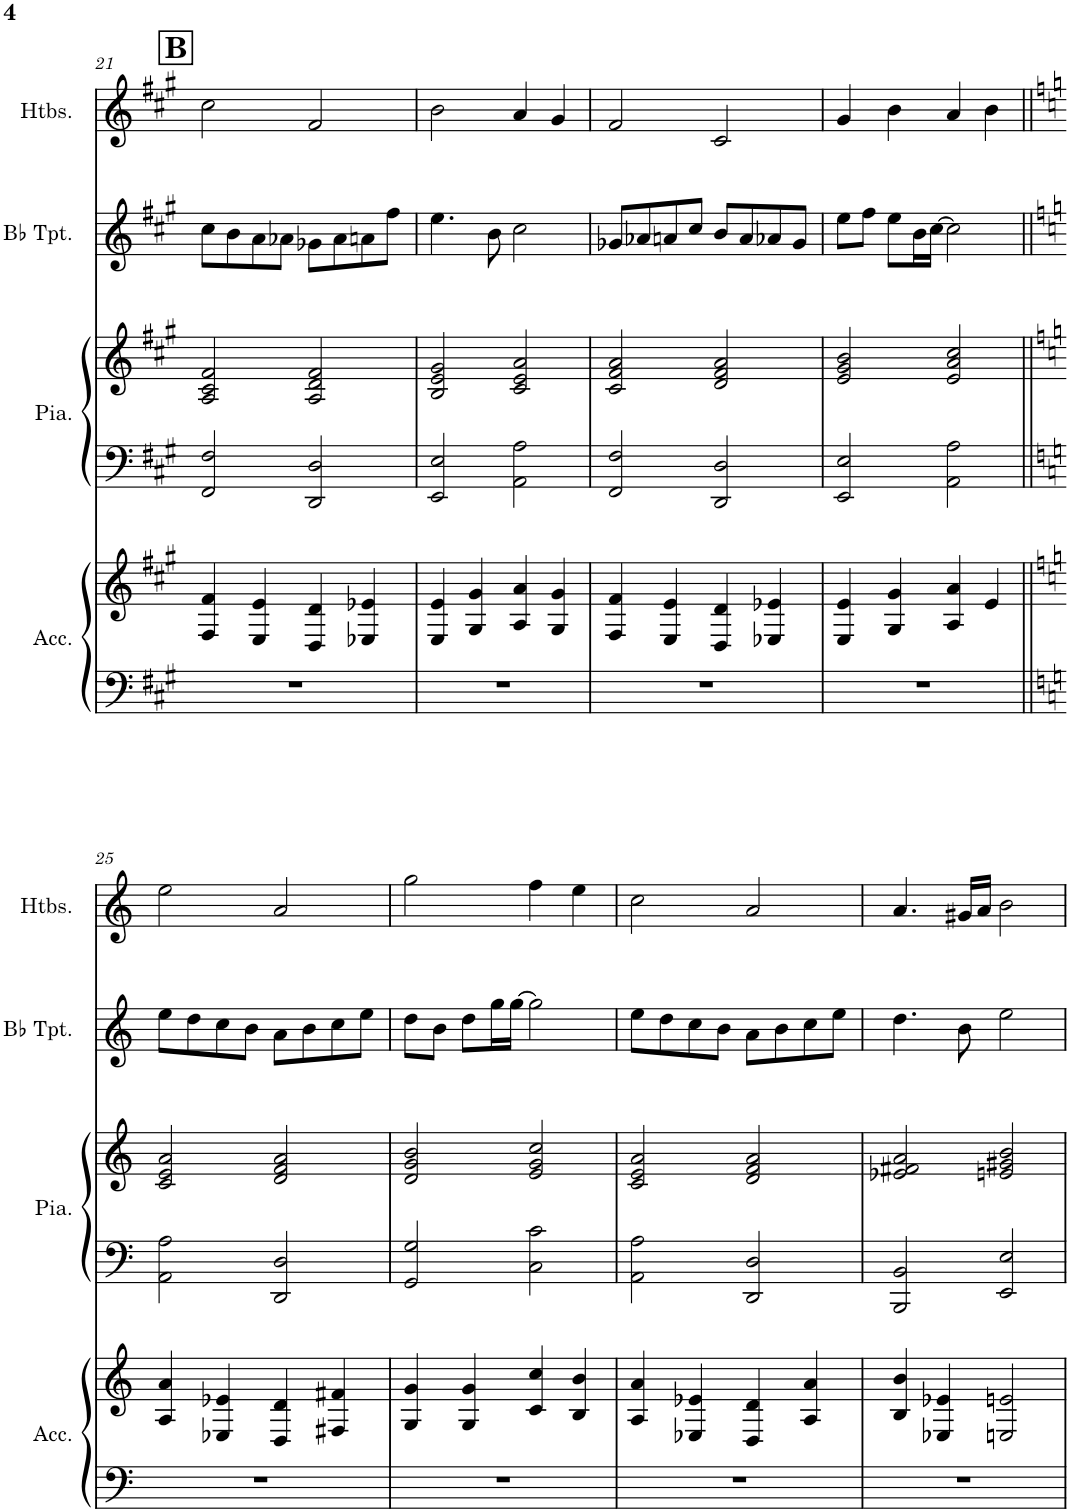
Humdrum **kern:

**kern	**kern	**kern	**kern	**kern	**kern	**kern
*part5	*part5	*part4	*part4	*part3	*part2	*part1
*staff7	*staff6	*staff5	*staff4	*staff3	*staff2	*staff1
*I"Accordéon	*	*I"Piano à queue	*	*I"Bb Trumpet	*I"Trompette en Sib	*I"Hautbois
*I'Acc.	*	*I'Pia.	*	*I'Bb Tpt.	*I'Tromp. Sib	*I'Htbs.
!!LO:PB:g=z
*clefF4	*clefG2	*clefF4	*clefG2	*clefG2	*clefG2	*clefG2
*	*	*	*	*ITrd1c2	*ITrd1c2	*
*k[f#c#g#]	*k[f#c#g#]	*k[f#c#g#]	*k[f#c#g#]	*k[f#c#g#]	*k[f#c#g#]	*k[f#c#g#]
*M4/4	*M4/4	*M4/4	*M4/4	*M4/4	*M4/4	*M4/4
!!LO:REH:place=s1:a:B:cj:fs=14:t=B
=21	=21	=21	=21	=21	=21	=21
1r	4F#/ 4f#/	2FF#/ 2F#/	2A/ 2c#/ 2f#/	8cc#\L	8c#/L	2cc#\
.	.	.	.	8b\	8B/J	.
.	4E/ 4e/	.	.	8a\	8A/L	.
.	.	.	.	8a-X\J	8G#/J	.
.	4D/ 4d/	2DD/ 2D/	2A/ 2d/ 2f#/	8g-X\L	8F#/L	2f#/
.	.	.	.	8a-\	8G#/J	.
.	4E-X/ 4e-X/	.	.	8an\	8A/L	.
.	.	.	.	8ff#\J	8f#/J	.
=22	=22	=22	=22	=22	=22	=22
1r	4E/ 4e/	2EE/ 2E/	2B/ 2e/ 2g#/	4.ee\	4.e	2b\
.	4G#/ 4g#/	.	.	.	.	.
.	.	.	.	8b\	8B	.
.	4A/ 4a/	2AA\ 2A\	2c#/ 2e/ 2a/	2cc#\	2c#	4a/
.	4G#/ 4g#/	.	.	.	.	4g#/
=23	=23	=23	=23	=23	=23	=23
1r	4F#/ 4f#/	2FF#/ 2F#/	2c#/ 2f#/ 2a/	8g-X/L	8F#/L	2f#/
.	.	.	.	8a-X/	8G#/J	.
.	4E/ 4e/	.	.	8an/	8A/L	.
.	.	.	.	8cc#/J	8c#/J	.
.	4D/ 4d/	2DD/ 2D/	2d/ 2f#/ 2a/	8b/L	8B/L	2c#/
.	.	.	.	8a/	8A/J	.
.	4E-X/ 4e-X/	.	.	8a-X/	8G#/L	.
.	.	.	.	8g-/J	8F#/J	.
=24	=24	=24	=24	=24	=24	=24
1r	4E/ 4e/	2EE/ 2E/	2e/ 2g#/ 2b/	8ee\L	8e/L	4g#/
.	.	.	.	8ff#\J	8f#/J	.
.	4G#/ 4g#/	.	.	8ee\L	8e/L	4b\
.	.	.	.	16b\L	16B/L	.
.	.	.	.	[16cc#\JJ	[16c#/JJ	.
.	4A/ 4a/	2AA\ 2A\	2e/ 2a/ 2cc#/	2cc#\]	2c#]	4a/
.	4e/	.	.	.	.	4b\
!!LO:LB:g=z
=25||	=25||	=25||	=25||	=25||	=25||	=25||
*k[]	*k[]	*k[]	*k[]	*k[]	*k[]	*k[]
1r	4A/ 4a/	2AA\ 2A\	2c/ 2e/ 2a/	8ee\L	8e/L	2ee\
.	.	.	.	8dd\	8d/J	.
.	4E-X/ 4e-X/	.	.	8cc\	8c/L	.
.	.	.	.	8b\J	8B/J	.
.	4D/ 4d/	2DD/ 2D/	2d/ 2f/ 2a/	8a\L	8A/L	2a/
.	.	.	.	8b\	8B/J	.
.	4F#X/ 4f#X/	.	.	8cc\	8c/L	.
.	.	.	.	8ee\J	8e/J	.
=26	=26	=26	=26	=26	=26	=26
1r	4G/ 4g/	2GG/ 2G/	2d/ 2g/ 2b/	8dd\L	8d/L	2gg\
.	.	.	.	8b\J	8B/J	.
.	4G/ 4g/	.	.	8dd\L	8d/L	.
.	.	.	.	16gg\L	16g/L	.
.	.	.	.	[16gg\JJ	[16g/JJ	.
.	4c/ 4cc/	2C\ 2c\	2e/ 2g/ 2cc/	2gg\]	2g]	4ff\
.	4B/ 4b/	.	.	.	.	4ee\
=27	=27	=27	=27	=27	=27	=27
1r	4A/ 4a/	2AA\ 2A\	2c/ 2e/ 2a/	8ee\L	8e/L	2cc\
.	.	.	.	8dd\	8d/J	.
.	4E-X/ 4e-X/	.	.	8cc\	8c/L	.
.	.	.	.	8b\J	8B/J	.
.	4D/ 4d/	2DD/ 2D/	2d/ 2f/ 2a/	8a\L	8A/L	2a/
.	.	.	.	8b\	8B/J	.
.	4A/ 4a/	.	.	8cc\	8c/L	.
.	.	.	.	8ee\J	8e/J	.
=28	=28	=28	=28	=28	=28	=28
1r	4B/ 4b/	2BBB/ 2BB/	2e-X/ 2f#X/ 2a/	4.dd\	4.d	4.a/
.	4E-X/ 4e-X/	.	.	.	.	.
.	.	.	.	8b\	8B	16g#X/LL
.	.	.	.	.	.	16a/JJ
.	2En/ 2en/	2EE/ 2E/	2en/ 2g#X/ 2b/	2ee\	2e	2b\
=	=	=	=	=	=	=
*-	*-	*-	*-	*-	*-	*-
